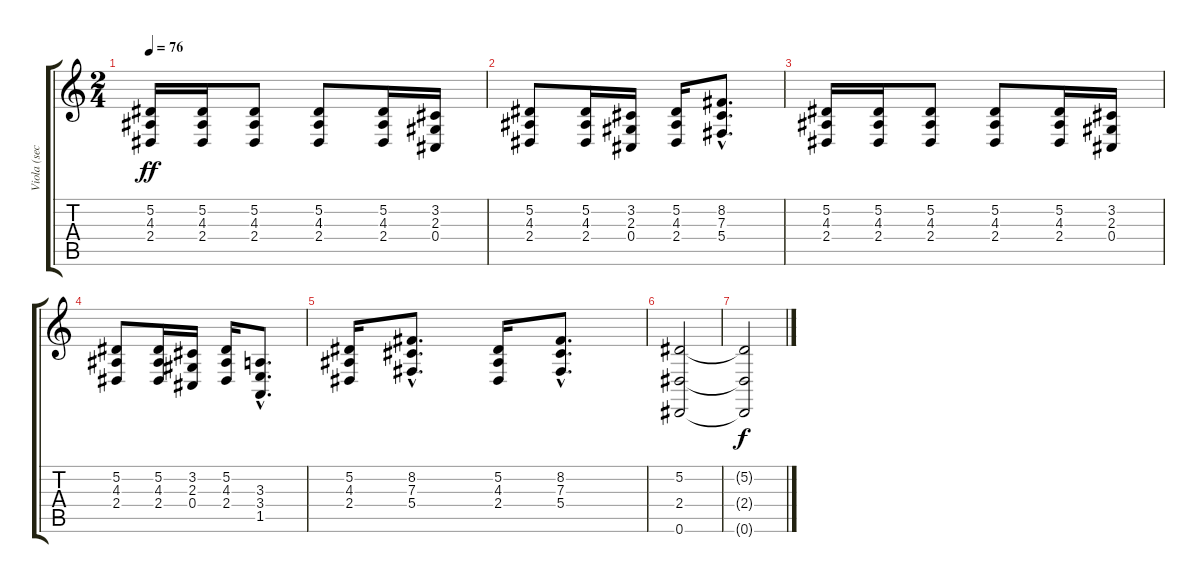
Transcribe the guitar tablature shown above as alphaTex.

\track ("Viola (section)" "Viola (sec") {instrument viola}
\staff {score tabs}
\tuning (Eb4 Bb3 Gb3 Db3 Ab2 Eb2) {hide}
\ts (2 4)
\tempo 76
\clef g2
\ks c
(5.2 4.3 2.4).16{dy ff} (5.2 4.3 2.4).16 (5.2 4.3 2.4).8 (5.2 4.3 2.4).8 (5.2 4.3 2.4).16 (3.2 2.3 0.4).16 |
(5.2 4.3 2.4).8 (5.2 4.3 2.4).16 (3.2 2.3 0.4).16 (5.2 4.3 2.4).16 (8.2{hac} 7.3{hac} 5.4{hac}).8{d} |
(5.2 4.3 2.4).16 (5.2 4.3 2.4).16 (5.2 4.3 2.4).8 (5.2 4.3 2.4).8 (5.2 4.3 2.4).16 (3.2 2.3 0.4).16 |
(5.2 4.3 2.4).8 (5.2 4.3 2.4).16 (3.2 2.3 0.4).16 (5.2 4.3 2.4).16 (3.3{hac} 3.4{hac} 1.5{hac}).8{d} |
(5.2 4.3 2.4).16 (8.2{hac} 7.3{hac} 5.4{hac}).8{d} (5.2 4.3 2.4).16 (8.2{hac} 7.3{hac} 5.4{hac}).8{d} |
(5.2 2.4 0.6).2 |
(5.2{t} 2.4{t} 0.6{t}).2{dy f}
